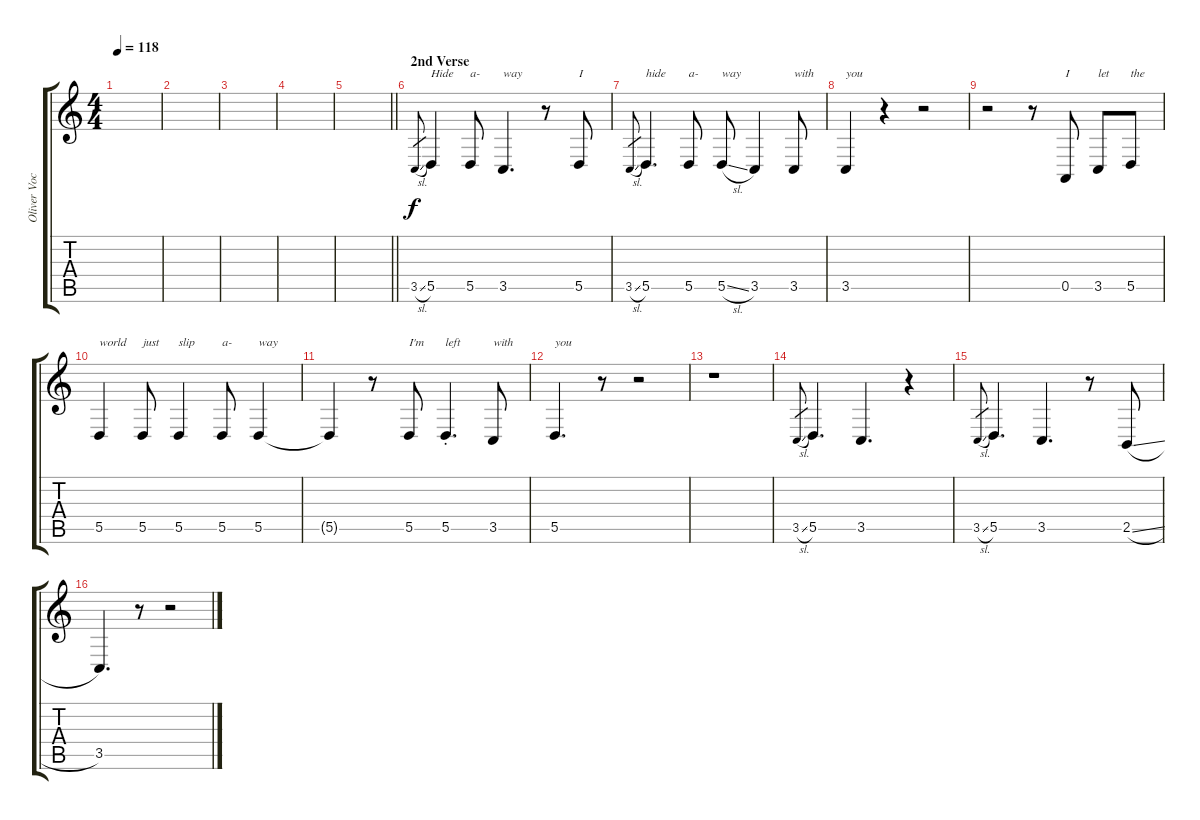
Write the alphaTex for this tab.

\track ("Oliver Vocals" "Oliver Voc") {instrument lead6voice}
\staff {score tabs}
\tuning (E4 B3 G3 D3 A2 E2) {hide}
\ts (4 4)
\tempo 118
\clef g2
\ks c
|
|
|
|
\barLineRight lightlight
|
\section ("" "2nd Verse")
3.5{sl}.8{gr} 5.5.4{txt "Hide"} 5.5.8{txt "a-"} 3.5.4{d txt "way"} r.8 5.5.8{txt "I"} |
3.5{sl}.8{gr} 5.5.4{d txt "hide"} 5.5.8{txt "a-"} 5.5{sl}.8{txt "way"} 3.5.4 3.5.8{txt "with"} |
3.5.4{txt "you"} r.4 r.2 |
r.2 r.8 0.5.8{txt "I"} 3.5.8{txt "let"} 5.5.8{txt "the"} |
5.5.4{txt "world"} 5.5.8{txt "just"} 5.5.4{txt "slip"} 5.5.8{txt "a-"} 5.5.4{txt "way"} |
5.5{t}.4 r.8 5.5.8{txt "I'm"} 5.5{st}.4{d txt "left"} 3.5.8{txt "with"} |
5.5.4{d txt "you"} r.8 r.2 |
r.1 |
3.5{sl}.8{gr} 5.5.4{d volume 9} 3.5.4{d} r.4 |
3.5{sl}.8{gr} 5.5.4{d} 3.5.4{d} r.8 2.5{sl}.8 |
3.5.4{d} r.8 r.2
